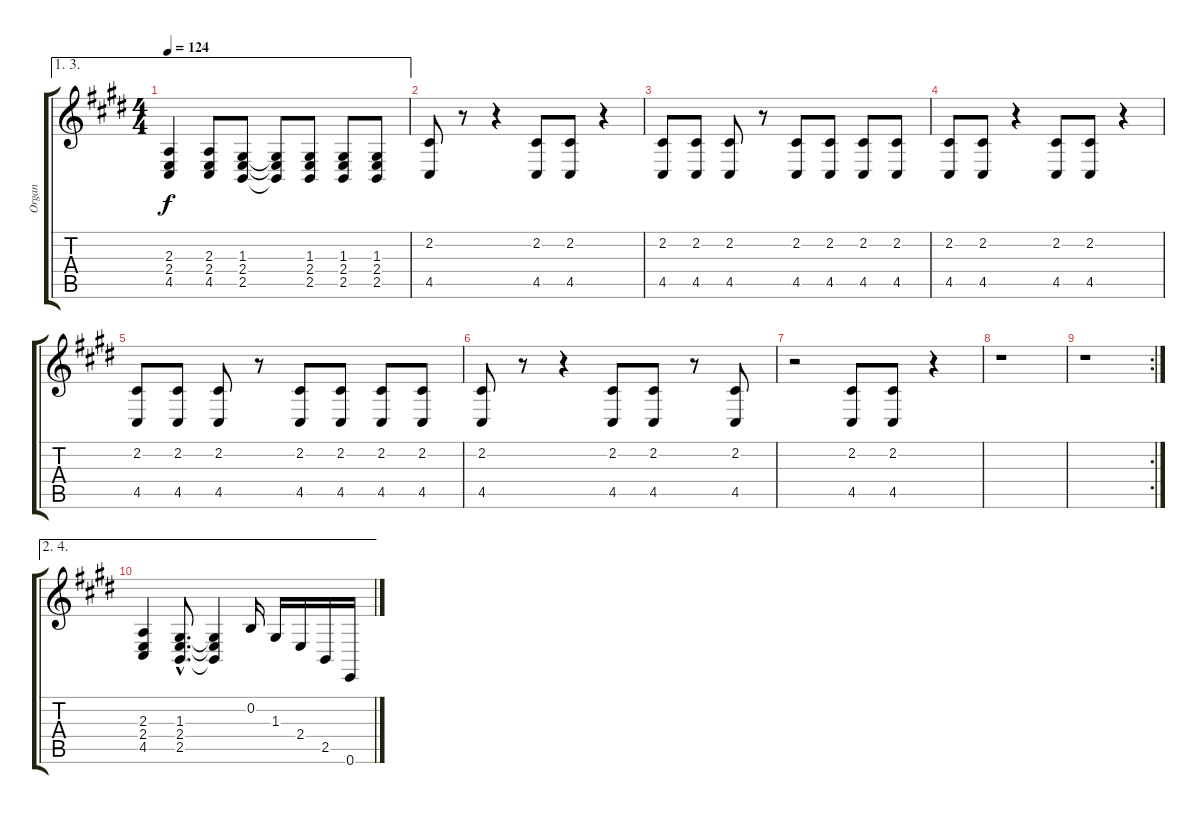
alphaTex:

\track ("Organ" "Organ") {instrument electricpiano1}
\staff {score tabs}
\tuning (E4 B3 G3 D3 A2 E2) {hide}
\ae (1 3)
\ts (4 4)
\tempo 124
\clef g2
\ks e
(2.3 2.4 4.5).4{dy f} (2.3 2.4 4.5).8 (1.3 2.4 2.5).8 (1.3{t} 2.4{t} 2.5{t}).8 (1.3 2.4 2.5).8 (1.3 2.4 2.5).8 (1.3 2.4 2.5).8 |
(2.2 4.5).8 r.8 r.4 (2.2 4.5).8 (2.2 4.5).8 r.4 |
(2.2 4.5).8 (2.2 4.5).8 (2.2 4.5).8 r.8 (2.2 4.5).8 (2.2 4.5).8 (2.2 4.5).8 (2.2 4.5).8 |
(2.2 4.5).8 (2.2 4.5).8 r.4 (2.2 4.5).8 (2.2 4.5).8 r.4 |
(2.2 4.5).8 (2.2 4.5).8 (2.2 4.5).8 r.8 (2.2 4.5).8 (2.2 4.5).8 (2.2 4.5).8 (2.2 4.5).8 |
(2.2 4.5).8 r.8 r.4 (2.2 4.5).8 (2.2 4.5).8 r.8 (2.2 4.5).8 |
r.2 (2.2 4.5).8 (2.2 4.5).8 r.4 |
r.1 |
\rc 2
r.1 |
\ae (2 4)
(2.3 2.4 4.5).4 (1.3{hac} 2.4{hac} 2.5{hac}).8{d} (1.3{t} 2.4{t} 2.5{t}).4 0.2.16 1.3.16 2.4.16 2.5.16 0.6.16
